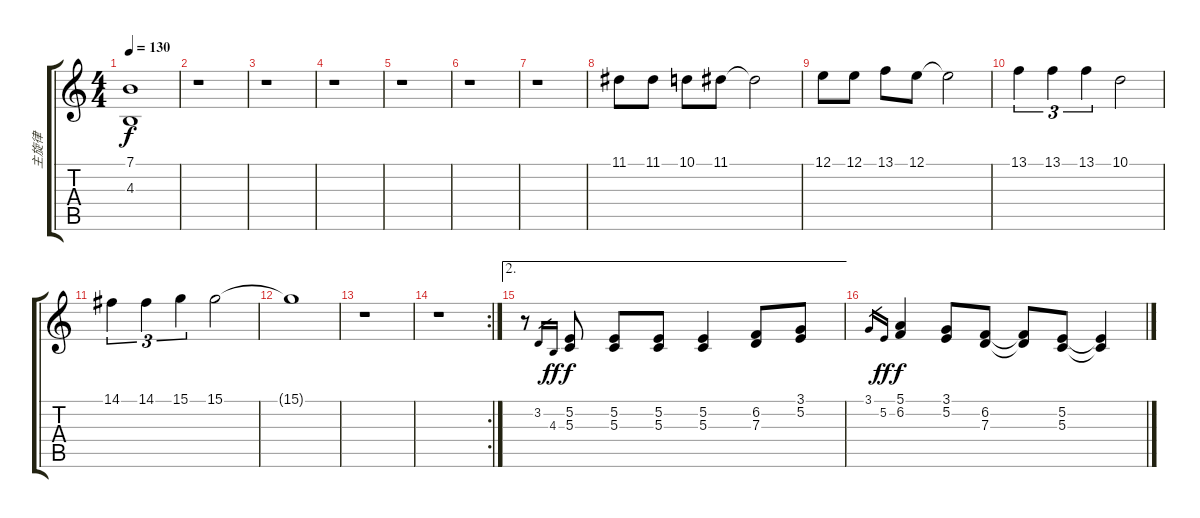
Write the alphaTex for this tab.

\track ("主旋律" "主旋律") {instrument lead6voice}
\staff {score tabs}
\tuning (E4 B3 G3 D3 A2 E2) {hide}
\ts (4 4)
\tempo 130
\clef g2
\ks c
(7.1{t} 4.3{t}).1{dy f} |
r.1 |
r.1 |
r.1 |
r.1 |
r.1 |
r.1 |
11.1.8 11.1.8 10.1.8 11.1.8 11.1{t}.2 |
12.1.8 12.1.8 13.1.8 12.1.8 12.1{t}.2 |
13.1.4{tu (3 2)} 13.1.4{tu (3 2)} 13.1.4{tu (3 2)} 10.1.2 |
14.1.4{tu (3 2)} 14.1.4{tu (3 2)} 15.1.4{tu (3 2)} 15.1.2 |
15.1{t}.1 |
r.1 |
\rc 2
r.1 |
\ae 2
r.8 3.2.16{gr} 4.3.16{gr dy ff} (5.2 5.3).8{dy f} (5.2 5.3).8 (5.2 5.3).8 (5.2 5.3).4 (6.2 7.3).8 (3.1 5.2).8 |
3.1.16{gr} 5.2.16{gr dy ff} (5.1 6.2).4{dy f} (3.1 5.2).8 (6.2 7.3).8 (6.2{t} 7.3{t}).8 (5.2 5.3).8 (5.2{t} 5.3{t}).4
